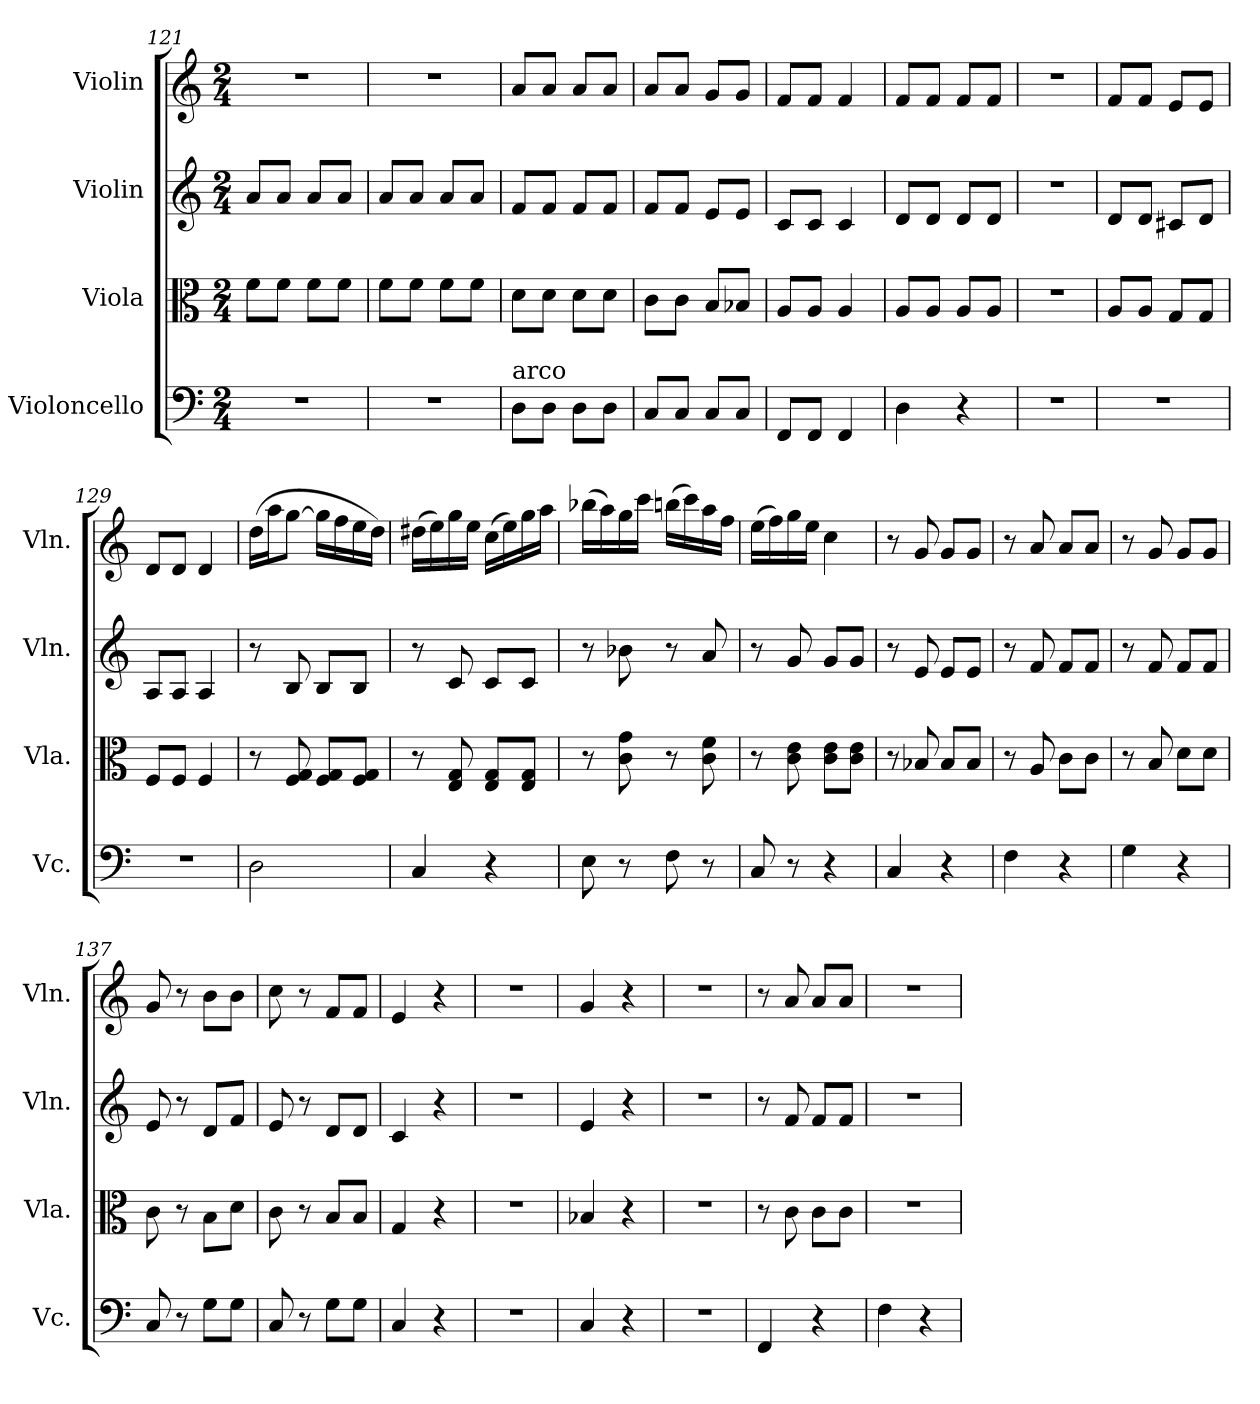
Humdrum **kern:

**kern	**kern	**kern	**kern
*part4	*part3	*part2	*part1
*staff4	*staff3	*staff2	*staff1
*I"Violoncello	*I"Viola	*I"Violin	*I"Violin
*I'Vc.	*I'Vla.	*I'Vln.	*I'Vln.
*clefF4	*clefC3	*clefG2	*clefG2
*k[]	*k[]	*k[]	*k[]
*M2/4	*M2/4	*M2/4	*M2/4
=121	=121	=121	=121
2r	8f\L	8a/L	2r
.	8f\J	8a/J	.
.	8f\L	8a/L	.
.	8f\J	8a/J	.
=122	=122	=122	=122
2r	8f\L	8a/L	2r
.	8f\J	8a/J	.
.	8f\L	8a/L	.
.	8f\J	8a/J	.
=123	=123	=123	=123
!LO:TX:a:t=arco	!	!	!
8D\L	8d\L	8f/L	8a/L
8D\J	8d\J	8f/J	8a/J
8D\L	8d\L	8f/L	8a/L
8D\J	8d\J	8f/J	8a/J
=124	=124	=124	=124
8C/L	8c\L	8f/L	8a/L
8C/J	8c\J	8f/J	8a/J
8C/L	8B/L	8e/L	8g/L
8C/J	8B-X/J	8e/J	8g/J
=125	=125	=125	=125
8FF/L	8A/L	8c/L	8f/L
8FF/J	8A/J	8c/J	8f/J
4FF/	4A/	4c/	4f/
=126	=126	=126	=126
4D\	8A/L	8d/L	8f/L
.	8A/J	8d/J	8f/J
4r	8A/L	8d/L	8f/L
.	8A/J	8d/J	8f/J
!!LO:LB:g=z
=127	=127	=127	=127
2r	2r	2r	2r
=128	=128	=128	=128
2r	8A/L	8d/L	8f/L
.	8A/J	8d/J	8f/J
.	8G/L	8c#X/L	8e/L
.	8G/J	8d/J	8e/J
=129	=129	=129	=129
2r	8F/L	8A/L	8d/L
.	8F/J	8A/J	8d/J
.	4F/	4A/	4d/
=130	=130	=130	=130
2D\	8r	8r	(16dd\LL
.	.	.	16aa\J
.	8F/ 8G/	8B/	[8gg\J
.	8F/ 8G/L	8B/L	16gg\LL]
.	.	.	16ff\
.	8F/ 8G/J	8B/J	16ee\
.	.	.	16dd\JJ)
=131	=131	=131	=131
4C/	8r	8r	(16dd#X\LL
.	.	.	16ee\)
.	8E/ 8G/	8c/	16gg\
.	.	.	16ee\JJ
4r	8E/ 8G/L	8c/L	(16cc\LL
.	.	.	16ee\)
.	8E/ 8G/J	8c/J	16gg\
.	.	.	16aa\JJ
=132	=132	=132	=132
8E\	8r	8r	(16bb-X\LL
.	.	.	16aa\)
8r	8c\ 8g\	8b-X\	16gg\
.	.	.	16ccc\JJ
8F\	8r	8r	(16bbn\LL
.	.	.	16ccc\)
8r	8c\ 8f\	8a/	16aa\
.	.	.	16ff\JJ
!!LO:PB:g=z
=133	=133	=133	=133
8C/	8r	8r	(16ee\LL
.	.	.	16ff\)
8r	8c\ 8e\	8g/	16gg\
.	.	.	16ee\JJ
4r	8c\ 8e\L	8g/L	4cc\
.	8c\ 8e\J	8g/J	.
=134	=134	=134	=134
4C/	8r	8r	8r
.	8B-X/	8e/	8g/
4r	8B-/L	8e/L	8g/L
.	8B-/J	8e/J	8g/J
=135	=135	=135	=135
4F\	8r	8r	8r
.	8A/	8f/	8a/
4r	8c\L	8f/L	8a/L
.	8c\J	8f/J	8a/J
=136	=136	=136	=136
4G\	8r	8r	8r
.	8B/	8f/	8g/
4r	8d\L	8f/L	8g/L
.	8d\J	8f/J	8g/J
=137	=137	=137	=137
8C/	8c\	8e/	8g/
8r	8r	8r	8r
8G\L	8B\L	8d/L	8b\L
8G\J	8d\J	8f/J	8b\J
=138	=138	=138	=138
8C/	8c\	8e/	8cc\
8r	8r	8r	8r
8G\L	8B/L	8d/L	8f/L
8G\J	8B/J	8d/J	8f/J
=139	=139	=139	=139
4C/	4G/	4c/	4e/
4r	4r	4r	4r
=140	=140	=140	=140
2r	2r	2r	2r
=141	=141	=141	=141
4C/	4B-X/	4e/	4g/
4r	4r	4r	4r
=142	=142	=142	=142
2r	2r	2r	2r
!!LO:LB:g=z
=143	=143	=143	=143
4FF/	8r	8r	8r
.	8c\	8f/	8a/
4r	8c\L	8f/L	8a/L
.	8c\J	8f/J	8a/J
=144	=144	=144	=144
4F\	2r	2r	2r
4r	.	.	.
=	=	=	=
*-	*-	*-	*-
